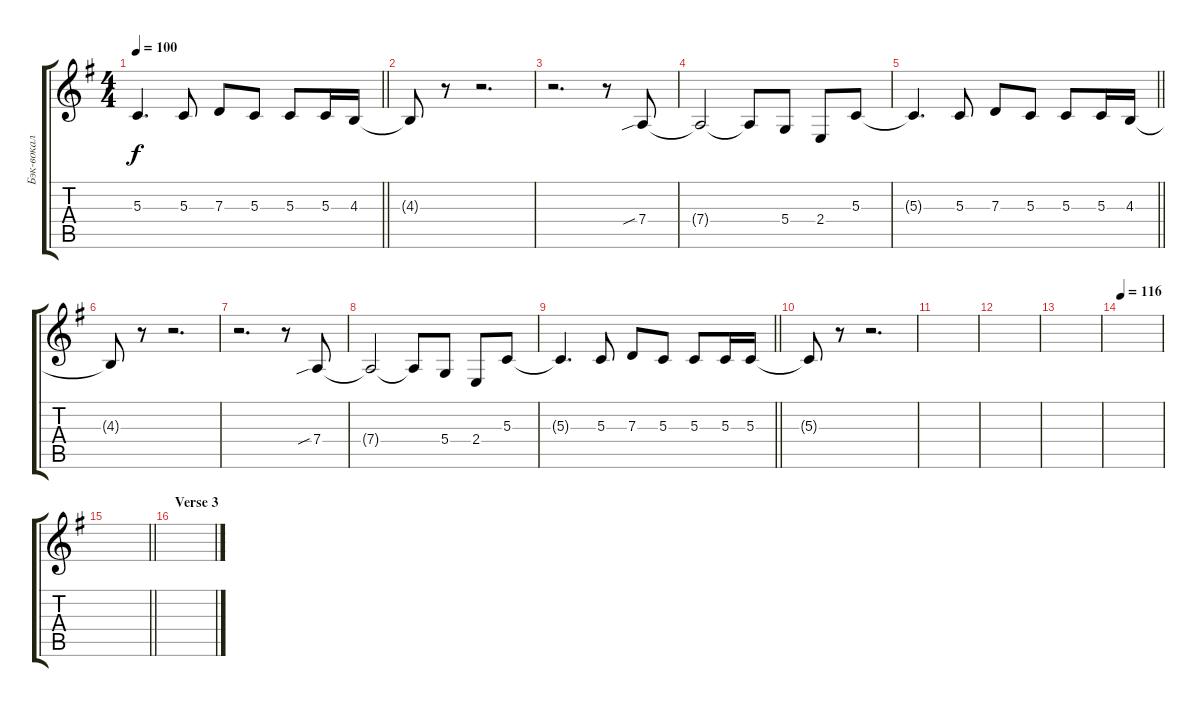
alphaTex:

\track ("Бэк-вокал" "Бэк-вокал") {instrument choiraahs}
\staff {score tabs}
\tuning (E4 B3 G3 D3 A2 E2) {hide}
\ts (4 4)
\tempo 100
\clef g2
\barLineRight lightlight
\ks eminor
5.3{t}.4{d dy f} 5.3.8 7.3.8 5.3.8 5.3.8 5.3.16 4.3.16 |
4.3{t}.8 r.8 r.2{d} |
r.2{d} r.8 7.4{sib}.8 |
7.4{t}.2 7.4{t}.8 5.4.8 2.4.8 5.3.8 |
\barLineRight lightlight
5.3{t}.4{d} 5.3.8 7.3.8 5.3.8 5.3.8 5.3.16 4.3.16 |
4.3{t}.8 r.8 r.2{d} |
r.2{d} r.8 7.4{sib}.8 |
7.4{t}.2 7.4{t}.8 5.4.8 2.4.8 5.3.8 |
\barLineRight lightlight
5.3{t}.4{d} 5.3.8 7.3.8 5.3.8 5.3.8 5.3.16 5.3.16 |
5.3{t}.8 r.8 r.2{d} |
|
|
|
\tempo 116
|
\barLineRight lightlight
|
\section ("" "Verse 3")
